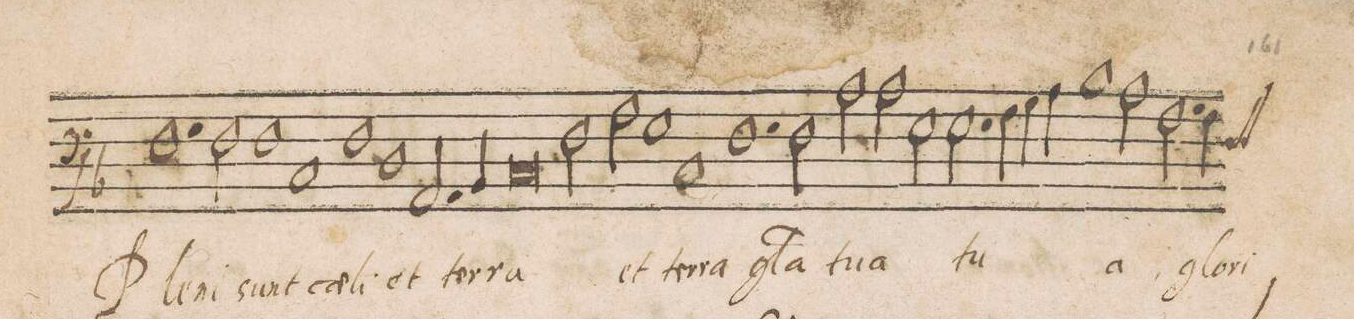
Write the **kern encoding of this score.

**kern	**text
*I"BASSVS	*
*clefF4	*
*k[b-]	*
*met(C|)	*
*M2/1	*
1.F	Ple-
2F\	-ni
=33-	=33-
1F	sunt
1C	cae-
=34-	=34-
1F	-li
1D	et
=35-	=35-
2.AA/	ter-
4BB-/	-ra
0C	.
=36-	=36-
2F\	.
2A\	et
=37-	=37-
1G	ter-
1C	-ra
=38-	=38-
1.F	gl(o-
2F\	-ri)-
=39-	=39-
2c\	-a
2c\	tu-
2G\	-a
2.G\	tu-
=40-	=40-
4A\	.
4B-\	.
4c\	.
1d	.
=41-	=41-
2c\	-a,
2.A\	glo-
4A\	-ri-
*custos:F	*
*-	*-
